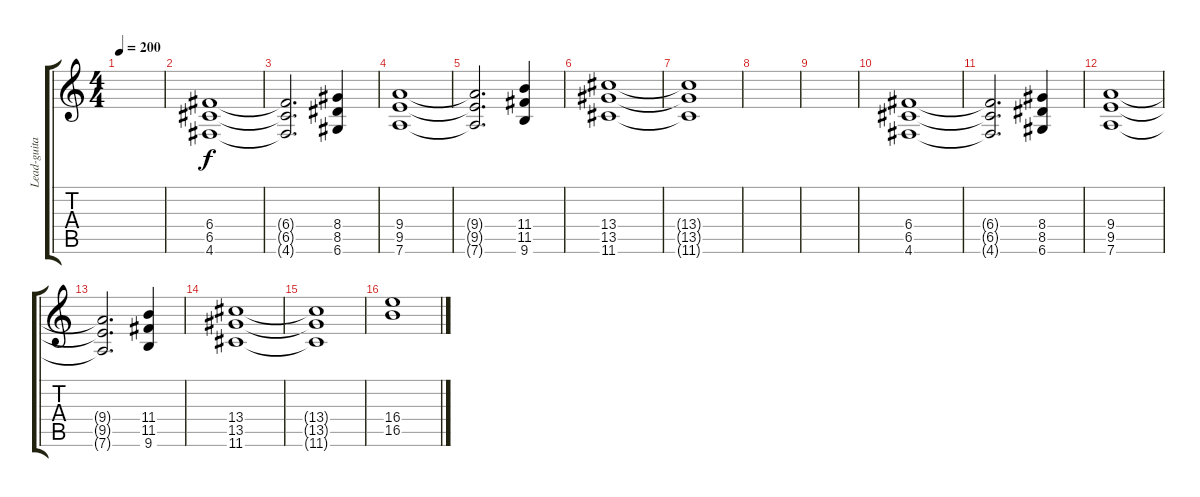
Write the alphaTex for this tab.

\track ("Lead-guitar" "Lead-guita") {instrument distortionguitar}
\staff {score tabs}
\tuning (D4 A3 F3 C3 G2 D2) {hide}
\ts (4 4)
\tempo 200
\clef g2
\ks c
|
(6.4 6.5 4.6).1 |
(6.4{t} 6.5{t} 4.6{t}).2{d} (8.4 8.5 6.6).4 |
(9.4 9.5 7.6).1 |
(9.4{t} 9.5{t} 7.6{t}).2{d} (11.4 11.5 9.6).4 |
(13.4 13.5 11.6).1 |
(13.4{t} 13.5{t} 11.6{t}).1 |
|
|
(6.4 6.5 4.6).1 |
(6.4{t} 6.5{t} 4.6{t}).2{d} (8.4 8.5 6.6).4 |
(9.4 9.5 7.6).1 |
(9.4{t} 9.5{t} 7.6{t}).2{d} (11.4 11.5 9.6).4 |
(13.4 13.5 11.6).1 |
(13.4{t} 13.5{t} 11.6{t}).1 |
(16.4{sl} 16.5{sl}).1
